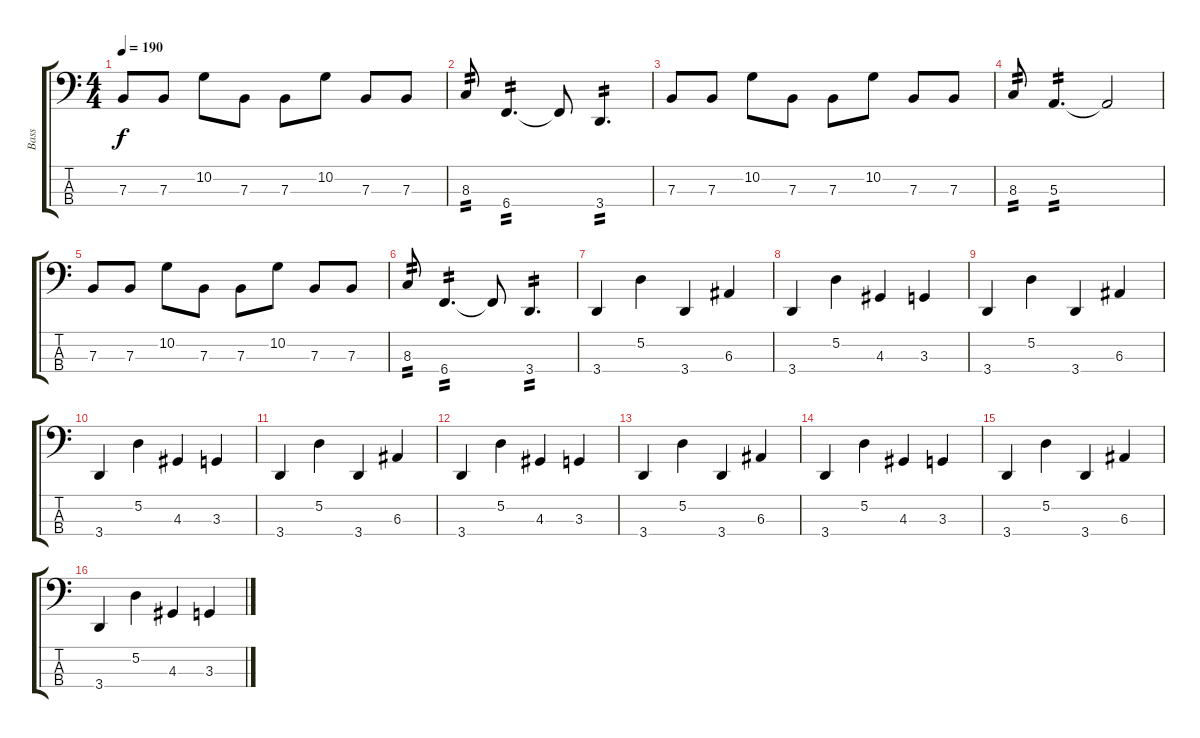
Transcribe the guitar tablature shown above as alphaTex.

\track ("Bass" "Bass") {instrument electricbasspick}
\staff {score tabs}
\tuning (D2 A1 E1 B0) {hide}
\ts (4 4)
\tempo 190
\clef f4
\ks aminor
7.3.8{dy f} 7.3.8 10.2.8 7.3.8 7.3.8 10.2.8 7.3.8 7.3.8 |
8.3.8{tp 2} 6.4.4{d tp 2} 6.4{t}.8 3.4.4{d tp 2} |
7.3.8 7.3.8 10.2.8 7.3.8 7.3.8 10.2.8 7.3.8 7.3.8 |
8.3.8{tp 2} 5.3.4{d tp 2} 5.3{t}.2 |
7.3.8 7.3.8 10.2.8 7.3.8 7.3.8 10.2.8 7.3.8 7.3.8 |
8.3.8{tp 2} 6.4.4{d tp 2} 6.4{t}.8 3.4.4{d tp 2} |
3.4.4 5.2.4 3.4.4 6.3.4 |
3.4.4 5.2.4 4.3.4 3.3.4 |
3.4.4 5.2.4 3.4.4 6.3.4 |
3.4.4 5.2.4 4.3.4 3.3.4 |
3.4.4 5.2.4 3.4.4 6.3.4 |
3.4.4 5.2.4 4.3.4 3.3.4 |
3.4.4 5.2.4 3.4.4 6.3.4 |
3.4.4 5.2.4 4.3.4 3.3.4 |
3.4.4 5.2.4 3.4.4 6.3.4 |
3.4.4 5.2.4 4.3.4 3.3.4
